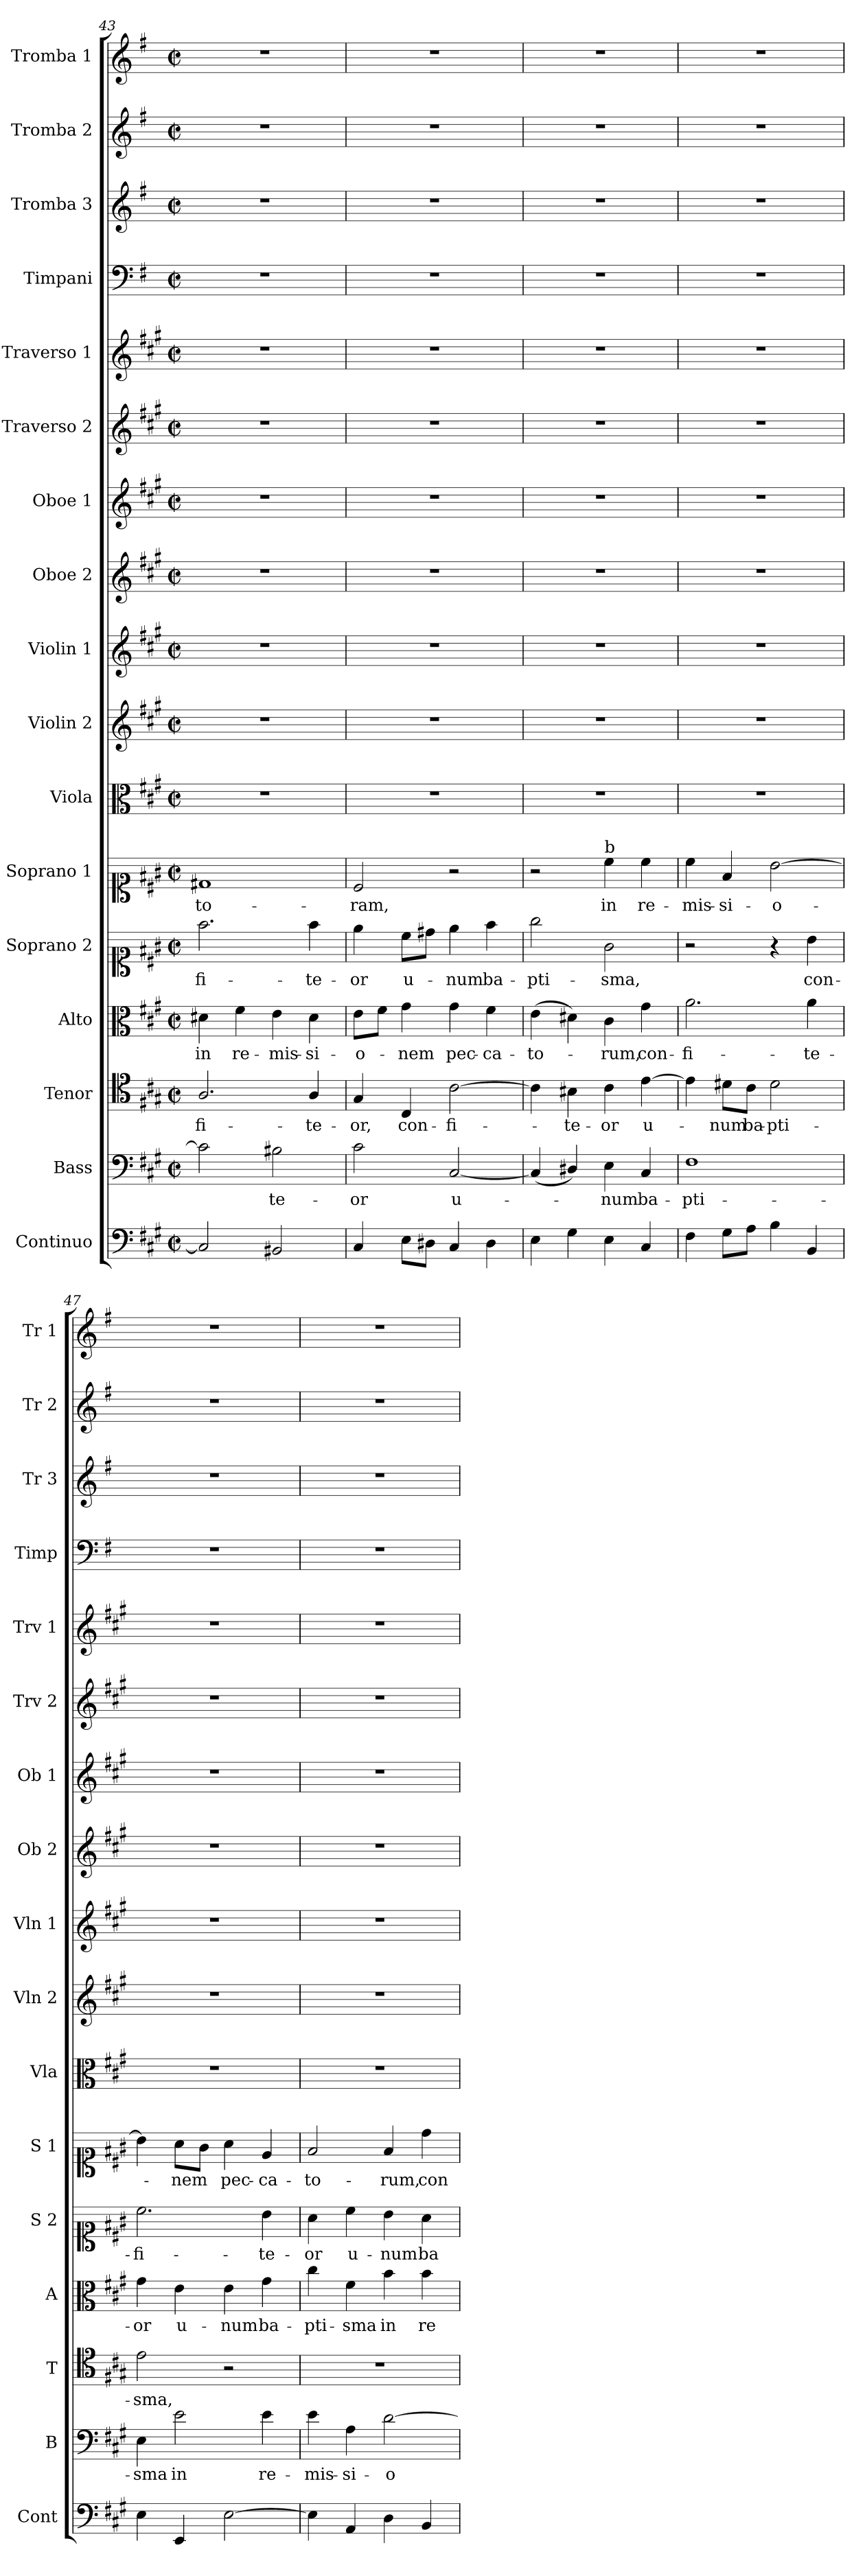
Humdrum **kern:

**kern	**kern	**text	**kern	**text	**kern	**text	**kern	**text	**kern	**text	**kern	**kern	**kern	**kern	**kern	**kern	**kern	**kern	**kern	**kern	**kern
*part17	*part16	*part16	*part15	*part15	*part14	*part14	*part13	*part13	*part12	*part12	*part11	*part10	*part9	*part8	*part7	*part6	*part5	*part4	*part3	*part2	*part1
*staff17	*staff16	*staff16	*staff15	*staff15	*staff14	*staff14	*staff13	*staff13	*staff12	*staff12	*staff11	*staff10	*staff9	*staff8	*staff7	*staff6	*staff5	*staff4	*staff3	*staff2	*staff1
*I"Continuo	*I"Bass	*	*I"Tenor	*	*I"Alto	*	*I"Soprano 2	*	*I"Soprano 1	*	*I"Viola	*I"Violin 2	*I"Violin 1	*I"Oboe 2	*I"Oboe 1	*I"Traverso 2	*I"Traverso 1	*I"Timpani	*I"Tromba 3	*I"Tromba 2	*I"Tromba 1
*I'Cont	*I'B	*	*I'T	*	*I'A	*	*I'S 2	*	*I'S 1	*	*I'Vla	*I'Vln 2	*I'Vln 1	*I'Ob 2	*I'Ob 1	*I'Trv 2	*I'Trv 1	*I'Timp	*I'Tr 3	*I'Tr 2	*I'Tr 1
*clefF4	*clefF4	*	*clefC4	*	*clefC3	*	*clefC1	*	*clefC1	*	*clefC3	*clefG2	*clefG2	*clefG2	*clefG2	*clefG2	*clefG2	*clefF4	*clefG2	*clefG2	*clefG2
*	*	*	*	*	*	*	*	*	*	*	*	*	*	*	*	*	*	*ITrd-1c-2	*ITrd-1c-2	*ITrd-1c-2	*ITrd-1c-2
*k[f#c#g#]	*k[f#c#g#]	*	*k[f#c#g#]	*	*k[f#c#g#]	*	*k[f#c#g#]	*	*k[f#c#g#]	*	*k[f#c#g#]	*k[f#c#g#]	*k[f#c#g#]	*k[f#c#g#]	*k[f#c#g#]	*k[f#c#g#]	*k[f#c#g#]	*k[f#c#g#]	*k[f#c#g#]	*k[f#c#g#]	*k[f#c#g#]
*M2/2	*M2/2	*	*M2/2	*	*M2/2	*	*M2/2	*	*M2/2	*	*M2/2	*M2/2	*M2/2	*M2/2	*M2/2	*M2/2	*M2/2	*M2/2	*M2/2	*M2/2	*M2/2
*met(c|)	*met(c|)	*	*met(c|)	*	*met(c|)	*	*met(c|)	*	*met(c|)	*	*met(c|)	*met(c|)	*met(c|)	*met(c|)	*met(c|)	*met(c|)	*met(c|)	*met(c|)	*met(c|)	*met(c|)	*met(c|)
=43	=43	=43	=43	=43	=43	=43	=43	=43	=43	=43	=43	=43	=43	=43	=43	=43	=43	=43	=43	=43	=43
!	!	!	!	!LO:LY:b	!	!LO:LY:b	!	!LO:LY:b	!	!LO:LY:b	!	!	!	!	!	!	!	!	!	!	!
2C#/]	2c#\]	.	2.A/	-fi-	4d#X\	in	2.ff#\	-fi-	1d#X	-to-	1r	1r	1r	1r	1r	1r	1r	1r	1r	1r	1r
!	!	!	!	!	!	!LO:LY:b	!	!	!	!	!	!	!	!	!	!	!	!	!	!	!
.	.	.	.	.	4f#\	re-	.	.	.	.	.	.	.	.	.	.	.	.	.	.	.
!	!	!LO:LY:b	!	!	!	!LO:LY:b	!	!	!	!	!	!	!	!	!	!	!	!	!	!	!
2BB#X/	2B#X\	-te-	.	.	4e\	-mis-	.	.	.	.	.	.	.	.	.	.	.	.	.	.	.
!	!	!	!	!LO:LY:b	!	!LO:LY:b	!	!LO:LY:b	!	!	!	!	!	!	!	!	!	!	!	!	!
.	.	.	4A/	-te-	4d#\	-si-	4ff#\	-te-	.	.	.	.	.	.	.	.	.	.	.	.	.
=44	=44	=44	=44	=44	=44	=44	=44	=44	=44	=44	=44	=44	=44	=44	=44	=44	=44	=44	=44	=44	=44
!	!	!LO:LY:b	!	!LO:LY:b	!	!LO:LY:b	!	!LO:LY:b	!	!LO:LY:b	!	!	!	!	!	!	!	!	!	!	!
4C#/	2c#\	-or	4G#/	-or,	8e\L	-o-	4ee\	-or	2c#/	-ram,	1r	1r	1r	1r	1r	1r	1r	1r	1r	1r	1r
.	.	.	.	.	8f#\J	.	.	.	.	.	.	.	.	.	.	.	.	.	.	.	.
!	!	!	!	!LO:LY:b	!	!LO:LY:b	!	!LO:LY:b	!	!	!	!	!	!	!	!	!	!	!	!	!
8E\L	.	.	4C#/	con-	4g#\	-nem	8cc#\L	u-	.	.	.	.	.	.	.	.	.	.	.	.	.
8D#X\J	.	.	.	.	.	.	8dd#X\J	.	.	.	.	.	.	.	.	.	.	.	.	.	.
!	!	!LO:LY:b	!	!LO:LY:b	!	!LO:LY:b	!	!LO:LY:b	!	!	!	!	!	!	!	!	!	!	!	!	!
4C#/	[2C#/	u-	[2c#\	-fi-	4g#\	pec-	4ee\	-num	2r	.	.	.	.	.	.	.	.	.	.	.	.
!	!	!	!	!	!	!LO:LY:b	!	!LO:LY:b	!	!	!	!	!	!	!	!	!	!	!	!	!
4D#\	.	.	.	.	4f#\	-ca-	4ff#\	ba-	.	.	.	.	.	.	.	.	.	.	.	.	.
=45	=45	=45	=45	=45	=45	=45	=45	=45	=45	=45	=45	=45	=45	=45	=45	=45	=45	=45	=45	=45	=45
!	!	!	!	!	!	!LO:LY:b	!	!LO:LY:b	!	!	!	!	!	!	!	!	!	!	!	!	!
4E\	(4C#/]	.	4c#\]	.	(4e\	-to-	2gg#\	-pti-	2r	.	1r	1r	1r	1r	1r	1r	1r	1r	1r	1r	1r
!	!	!	!	!LO:LY:b	!	!	!	!	!	!	!	!	!	!	!	!	!	!	!	!	!
4G#\	4D#X/)	.	4B#X\	-te-	4d#X\)	.	.	.	.	.	.	.	.	.	.	.	.	.	.	.	.
!	!	!	!	!	!	!	!	!	!LO:TX:a:t=b	!	!	!	!	!	!	!	!	!	!	!	!
!	!	!LO:LY:b	!	!LO:LY:b	!	!LO:LY:b	!	!LO:LY:b	!	!LO:LY:b	!	!	!	!	!	!	!	!	!	!	!
4E\	4E\	-num	4c#\	-or	4c#\	-rum,	2g#\	-sma,	4cc#\	in	.	.	.	.	.	.	.	.	.	.	.
!	!	!LO:LY:b	!	!LO:LY:b	!	!LO:LY:b	!	!	!	!LO:LY:b	!	!	!	!	!	!	!	!	!	!	!
4C#/	4C#/	ba-	[4e\	u-	4g#\	con-	.	.	4cc#\	re-	.	.	.	.	.	.	.	.	.	.	.
=46	=46	=46	=46	=46	=46	=46	=46	=46	=46	=46	=46	=46	=46	=46	=46	=46	=46	=46	=46	=46	=46
!	!	!LO:LY:b	!	!	!	!LO:LY:b	!	!	!	!LO:LY:b	!	!	!	!	!	!	!	!	!	!	!
4F#\	1F#	-pti-	4e\]	.	2.a\	-fi-	2r	.	4cc#\	-mis-	1r	1r	1r	1r	1r	1r	1r	1r	1r	1r	1r
!	!	!	!	!LO:LY:b	!	!	!	!	!	!LO:LY:b	!	!	!	!	!	!	!	!	!	!	!
8G#\L	.	.	8d#X\L	-num	.	.	.	.	4f#/	-si-	.	.	.	.	.	.	.	.	.	.	.
!	!	!	!	!LO:LY:b	!	!	!	!	!	!	!	!	!	!	!	!	!	!	!	!	!
8A\J	.	.	8c#\J	ba-	.	.	.	.	.	.	.	.	.	.	.	.	.	.	.	.	.
!	!	!	!	!LO:LY:b	!	!	!	!	!	!LO:LY:b	!	!	!	!	!	!	!	!	!	!	!
4B\	.	.	2d#\	-pti-	.	.	4r	.	[2b\	-o-	.	.	.	.	.	.	.	.	.	.	.
!	!	!	!	!	!	!LO:LY:b	!	!LO:LY:b	!	!	!	!	!	!	!	!	!	!	!	!	!
4BB/	.	.	.	.	4a\	-te-	4b\	con-	.	.	.	.	.	.	.	.	.	.	.	.	.
=47	=47	=47	=47	=47	=47	=47	=47	=47	=47	=47	=47	=47	=47	=47	=47	=47	=47	=47	=47	=47	=47
!	!	!LO:LY:b	!	!LO:LY:b	!	!LO:LY:b	!	!LO:LY:b	!	!	!	!	!	!	!	!	!	!	!	!	!
4E\	4E\	-sma	2e\	-sma,	4g#\	-or	2.cc#\	-fi-	4b\]	.	1r	1r	1r	1r	1r	1r	1r	1r	1r	1r	1r
!	!	!LO:LY:b	!	!	!	!LO:LY:b	!	!	!	!LO:LY:b	!	!	!	!	!	!	!	!	!	!	!
4EE/	2e\	in	.	.	4e\	u-	.	.	8a\L	-nem	.	.	.	.	.	.	.	.	.	.	.
.	.	.	.	.	.	.	.	.	8g#\J	.	.	.	.	.	.	.	.	.	.	.	.
!	!	!	!	!	!	!LO:LY:b	!	!	!	!LO:LY:b	!	!	!	!	!	!	!	!	!	!	!
[2E\	.	.	2r	.	4e\	-num	.	.	4a\	pec-	.	.	.	.	.	.	.	.	.	.	.
!	!	!LO:LY:b	!	!	!	!LO:LY:b	!	!LO:LY:b	!	!LO:LY:b	!	!	!	!	!	!	!	!	!	!	!
.	4e\	re-	.	.	4g#\	ba-	4b\	-te-	4e/	-ca-	.	.	.	.	.	.	.	.	.	.	.
!!LO:PB:g=z
=48	=48	=48	=48	=48	=48	=48	=48	=48	=48	=48	=48	=48	=48	=48	=48	=48	=48	=48	=48	=48	=48
!	!	!LO:LY:b	!	!	!	!LO:LY:b	!	!LO:LY:b	!	!LO:LY:b	!	!	!	!	!	!	!	!	!	!	!
4E\]	4e\	-mis-	1r	.	4cc#\	-pti-	4a\	-or	2f#/	-to-	1r	1r	1r	1r	1r	1r	1r	1r	1r	1r	1r
!	!	!LO:LY:b	!	!	!	!LO:LY:b	!	!LO:LY:b	!	!	!	!	!	!	!	!	!	!	!	!	!
4AA/	4A\	-si-	.	.	4f#\	-sma	4cc#\	u-	.	.	.	.	.	.	.	.	.	.	.	.	.
!	!	!LO:LY:b	!	!	!	!LO:LY:b	!	!LO:LY:b	!	!LO:LY:b	!	!	!	!	!	!	!	!	!	!	!
4D\	[2d\	-o-	.	.	4b\	in	4b\	-num	4f#/	-rum,	.	.	.	.	.	.	.	.	.	.	.
!	!	!	!	!	!	!LO:LY:b	!	!LO:LY:b	!	!LO:LY:b	!	!	!	!	!	!	!	!	!	!	!
4BB/	.	.	.	.	4b\	re-	4a\	ba-	4dd\	con-	.	.	.	.	.	.	.	.	.	.	.
=	=	=	=	=	=	=	=	=	=	=	=	=	=	=	=	=	=	=	=	=	=
*-	*-	*-	*-	*-	*-	*-	*-	*-	*-	*-	*-	*-	*-	*-	*-	*-	*-	*-	*-	*-	*-
